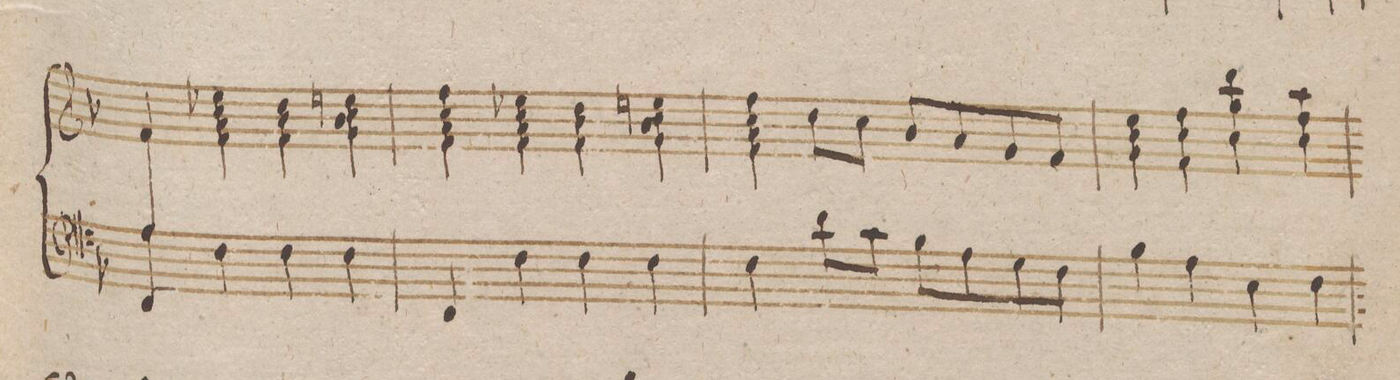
**kern
*I"Organo.
*clefF4
*k[b-]
*met(c|)
*M2/2
4FF/
4F\
4F\
4F\
=62
4FF/
4F\
4F\
4F\
=63
4F\
8d\L
8c\J
8B-\L
8A\
8G\
8F\J
=64
4B-\
4A\
4E\
4F\
=65
*-
